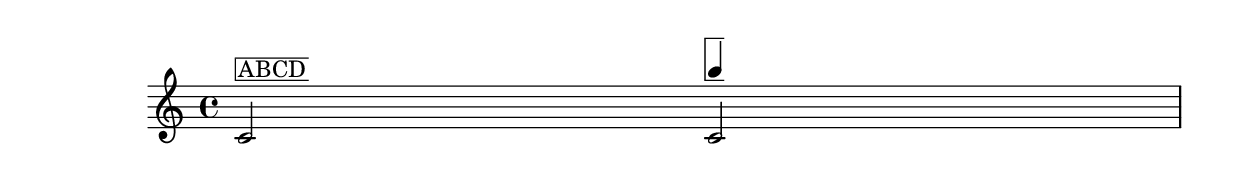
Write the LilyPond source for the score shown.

%% Do not edit this file; it is auto-generated from LSR http://lsr.dsi.unimi.it
%% This file is in the public domain.
\version "2.11.38"

\header {
  lsrtags = "rhythms, text"

  texidoc = "
This example shows how to add a markup command to get a three sided box
around some text (or other markup).

"
  doctitle = "Three-sided box"
} % begin verbatim
% New command to add a three sided box, with sides north, west and south
% Based on the box-stencil command defined in scm/stencil.scm
% Note that you use ";" to comment a line in Scheme
#(define-public (NWS-box-stencil stencil thickness padding)
  "Add a box around STENCIL, producing a new stencil."
  (let* ((x-ext (interval-widen (ly:stencil-extent stencil 0) padding))
	 (y-ext (interval-widen (ly:stencil-extent stencil 1) padding))
	 (y-rule (make-filled-box-stencil (cons 0 thickness) y-ext))
	 (x-rule (make-filled-box-stencil
		  (interval-widen x-ext thickness) (cons 0 thickness))))
;    (set! stencil (ly:stencil-combine-at-edge stencil X 1 y-rule padding))
    (set! stencil (ly:stencil-combine-at-edge stencil X -1 y-rule padding))
    (set! stencil (ly:stencil-combine-at-edge stencil Y 1 x-rule 0.0))  
    (set! stencil (ly:stencil-combine-at-edge stencil Y -1 x-rule 0.0))
    stencil))

% The corresponding markup command, based on the \box command defined 
% in scm/define-markup-commands.scm
#(define-markup-command (NWS-box layout props arg) (markup?)
  "Draw a box round @var{arg}.  Looks at @code{thickness},
@code{box-padding} and @code{font-size} properties to determine line
thickness and padding around the markup."
  
  (let* ((th (chain-assoc-get 'thickness props  0.1))
	 (size (chain-assoc-get 'font-size props 0))
	 (pad (* (magstep size)
		 (chain-assoc-get 'box-padding props 0.2)))
	 (m (interpret-markup layout props arg)))
    (NWS-box-stencil m th pad)))


% Test it:

\layout { ragged-right = ##f }

\relative c' { 
  c2^\markup { \NWS-box ABCD }
  c^\markup { \NWS-box \note #"4" #1.0 } 
}
